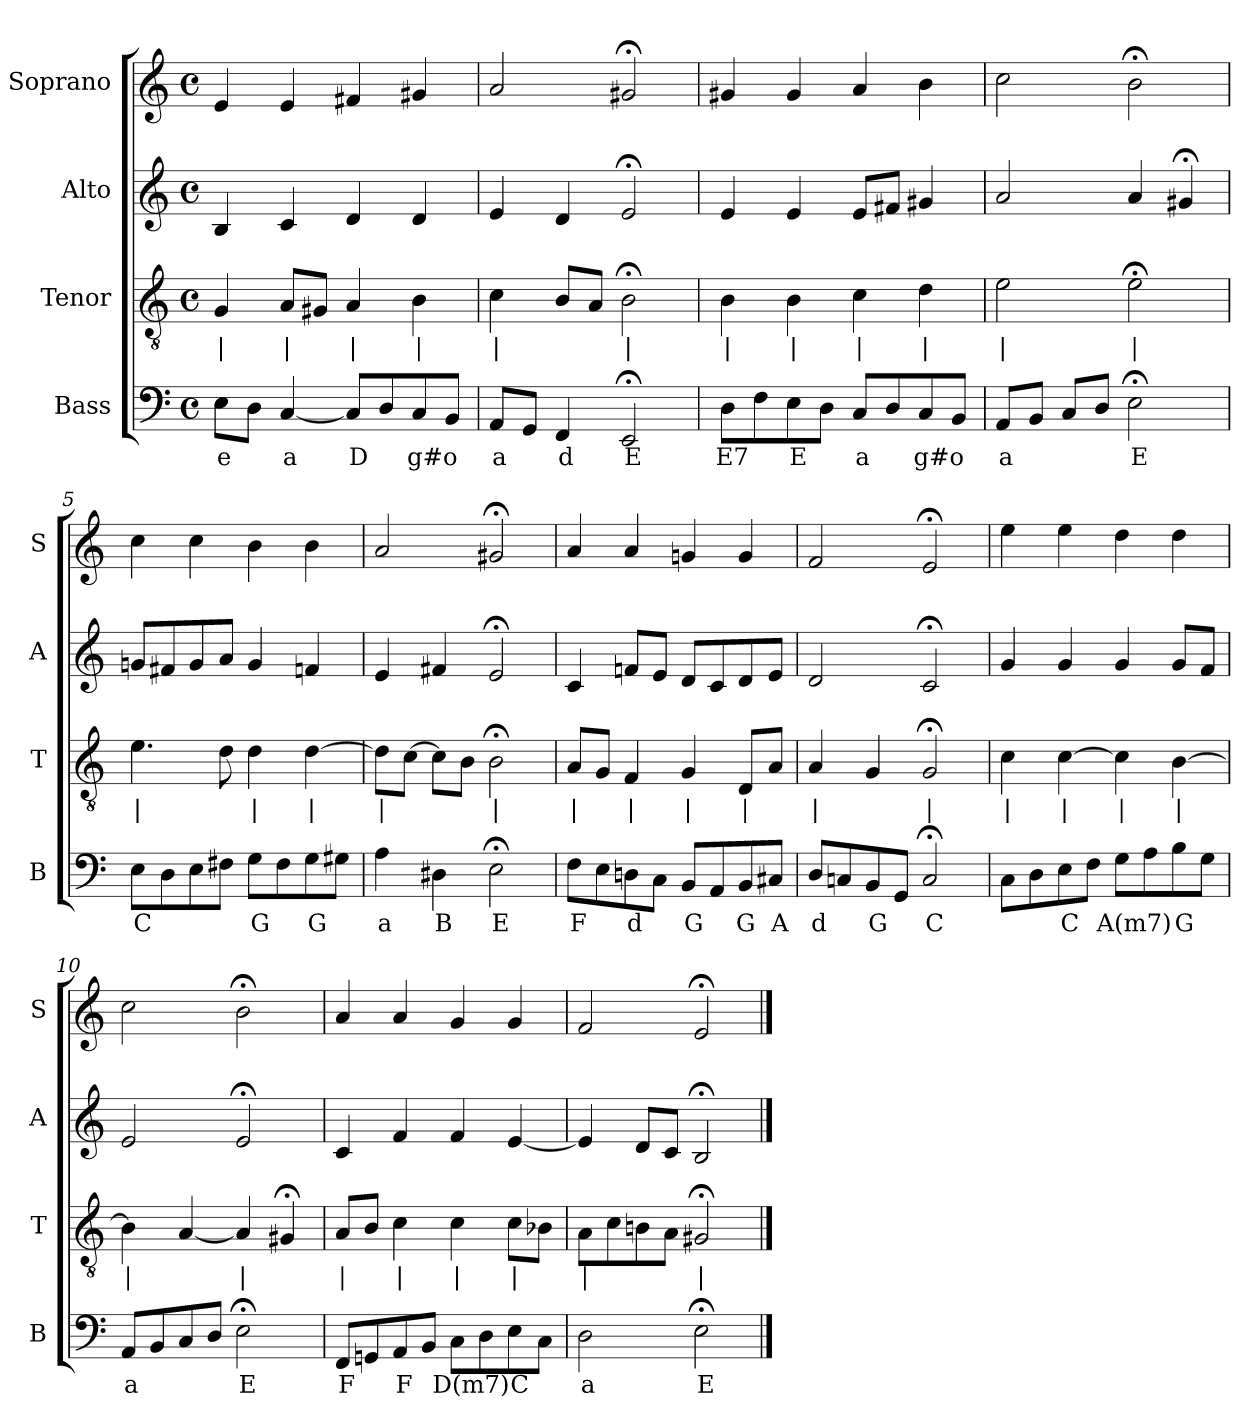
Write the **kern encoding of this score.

**kern	**text	**kern	**text	**kern	**kern
*part4	*part4	*part3	*part3	*part2	*part1
*staff4	*staff4	*staff3	*staff3	*staff2	*staff1
*I"Bass	*	*I"Tenor	*	*I"Alto	*I"Soprano
*I'B	*	*I'T	*	*I'A	*I'S
*clefF4	*	*clefGv2	*	*clefG2	*clefG2
*k[]	*	*k[]	*	*k[]	*k[]
*a:	*	*a:	*	*a:	*a:
*M4/4	*	*M4/4	*	*M4/4	*M4/4
*met(c)	*	*met(c)	*	*met(c)	*met(c)
*MM100	*	*MM100	*	*MM100	*MM100
=1	=1	=1	=1	=1	=1
8EL	e	4G	|	4B	4e
8DJ	.	.	.	.	.
[4C	a	8AL	|	4c	4e
.	.	8G#XJ	.	.	.
8CL]	D	4A	|	4d	4f#X
8D	.	.	.	.	.
8C	g#o	4B	|	4d	4g#X
8BBJ	.	.	.	.	.
=2	=2	=2	=2	=2	=2
8AAL	a	4c	|	4e	2a
8GGJ	.	.	.	.	.
4FF	d	8BL	.	4d	.
.	.	8AJ	.	.	.
2EE;<	E	2B;<	|	2e;<	2g#X;<
=3	=3	=3	=3	=3	=3
8DL	E7	4B	|	4e	4g#X
8F	.	.	.	.	.
8E	E	4B	|	4e	4g#
8DJ	.	.	.	.	.
8CL	a	4c	|	8eL	4a
8D	.	.	.	8f#XJ	.
8C	g#o	4d	|	4g#X	4b
8BBJ	.	.	.	.	.
=4	=4	=4	=4	=4	=4
8AAL	a	2e	|	2a	2cc
8BBJ	.	.	.	.	.
8CL	.	.	.	.	.
8DJ	.	.	.	.	.
2E;<	E	2e;<	|	4a	2b;<
.	.	.	.	4g#X;<	.
=5	=5	=5	=5	=5	=5
8EL	C	4.e	|	8gnL	4cc
8D	.	.	.	8f#X	.
8E	.	.	.	8g	4cc
8F#XJ	.	8d	.	8aJ	.
8GL	G	4d	|	4g	4b
8F#	.	.	.	.	.
8G	G	[4d	|	4fn	4b
8G#XJ	.	.	.	.	.
=6	=6	=6	=6	=6	=6
4A	a	8dL]	|	4e	2a
.	.	[8cJ	.	.	.
4D#X	B	8cL]	.	4f#X	.
.	.	8BJ	.	.	.
2E;<	E	2B;<	|	2e;<	2g#X;<
=7	=7	=7	=7	=7	=7
8FL	F	8AL	|	4c	4a
8E	.	8GJ	.	.	.
8Dn	d	4F	|	8fnL	4a
8CJ	.	.	.	8eJ	.
8BBL	G	4G	|	8dL	4gn
8AA	.	.	.	8c	.
8BB	G	8DL	|	8d	4g
8C#XJ	A	8AJ	.	8eJ	.
=8	=8	=8	=8	=8	=8
8DL	d	4A	|	2d	2f
8Cn	.	.	.	.	.
8BB	G	4G	.	.	.
8GGJ	.	.	.	.	.
2C;<	C	2G;<	|	2c;<	2e;<
=9	=9	=9	=9	=9	=9
8CL	.	4c	|	4g	4ee
8D	.	.	.	.	.
8E	C	[4c	|	4g	4ee
8FJ	.	.	.	.	.
8GL	A(m7)	4c]	|	4g	4dd
8A	.	.	.	.	.
8B	G	[4B	|	8gL	4dd
8GJ	.	.	.	8fJ	.
=10	=10	=10	=10	=10	=10
8AAL	a	4B]	|	2e	2cc
8BB	.	.	.	.	.
8C	.	[4A	.	.	.
8DJ	.	.	.	.	.
2E;<	E	4A]	|	2e;<	2b;<
.	.	4G#X;<	.	.	.
=11	=11	=11	=11	=11	=11
8FFL	F	8AL	|	4c	4a
8GGn	.	8BJ	.	.	.
8AA	F	4c	|	4f	4a
8BBJ	.	.	.	.	.
8CL	D(m7)	4c	|	4f	4g
8D	.	.	.	.	.
8E	C	8cL	|	[4e	4g
8CJ	.	8B-XJ	.	.	.
=12	=12	=12	=12	=12	=12
2D	a	8AL	|	4e]	2f
.	.	8c	.	.	.
.	.	8Bn	.	8dL	.
.	.	8AJ	.	8cJ	.
2E;<	E	2G#X;<	|	2B;<	2e;<
==	==	==	==	==	==
*-	*-	*-	*-	*-	*-
